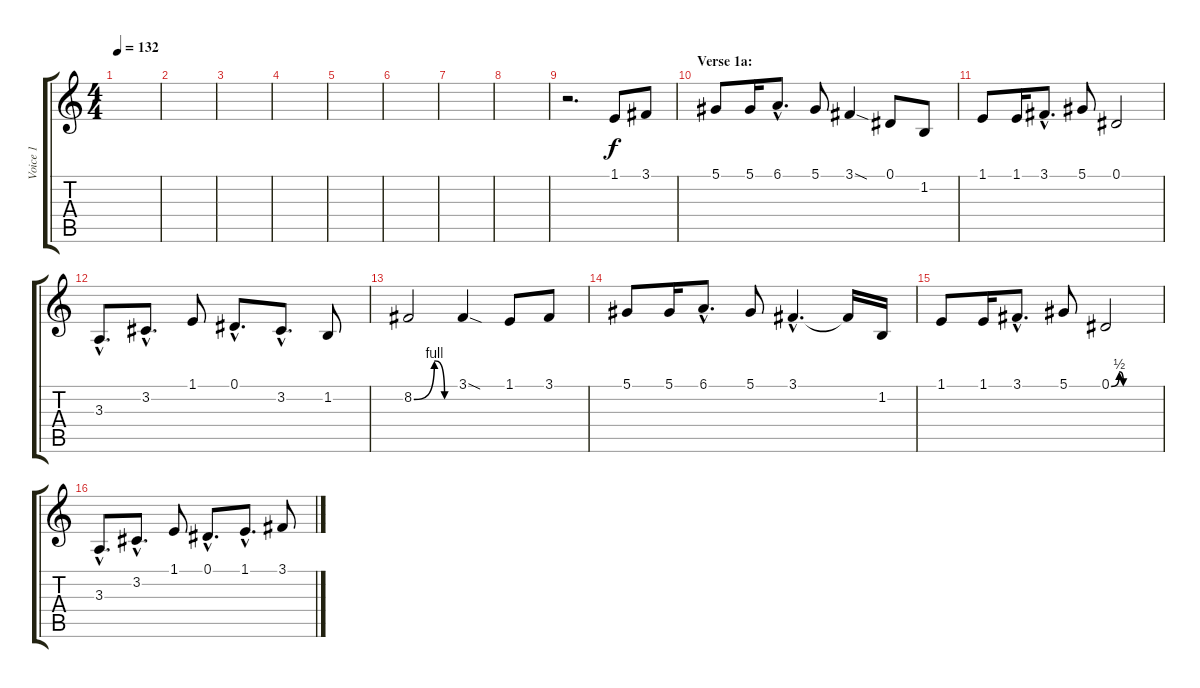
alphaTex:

\track ("Voice 1" "Voice 1") {instrument lead6voice}
\staff {score tabs}
\tuning (Eb4 Bb3 Gb3 Db3 Ab2 Eb2) {hide}
\ts (4 4)
\tempo 132
\clef g2
\ks c
|
|
|
|
|
|
|
|
r.2{d} 1.1.8 3.1.8 |
\section ("" "Verse 1a:")
5.1.8 5.1.16 6.1{hac}.8{d} 5.1.8 3.1{sod}.4 0.1.8 1.2.8 |
1.1.8 1.1.16 3.1{hac}.8{d} 5.1.8 0.1.2 |
3.3{hac}.8{d} 3.2{hac}.8{d} 1.1.8 0.1{hac}.8{d} 3.2{hac}.8{d} 1.2.8 |
8.2{be (custom 0 0 30 4 45 0 60 0)}.2 3.1{sod}.4 1.1.8 3.1.8 |
5.1.8 5.1.16 6.1{hac}.8{d} 5.1.8 3.1{hac}.4{d} 3.1{t}.16 1.2.16 |
1.1.8 1.1.16 3.1{hac}.8{d} 5.1.8 0.1{be (custom 0 0 10 2 15 0 22 0 30 0 45 0 60 0)}.2 |
3.3{hac}.8{d} 3.2{hac}.8{d} 1.1.8 0.1{hac}.8{d} 1.1{hac}.8{d} 3.1.8
